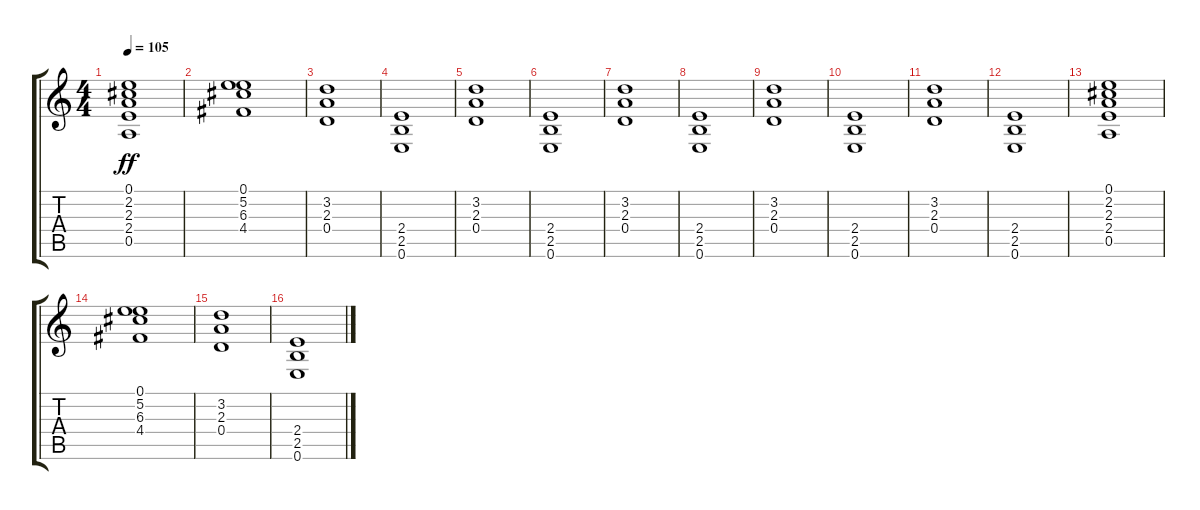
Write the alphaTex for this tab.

\track "" {instrument distortionguitar}
\staff {score tabs}
\tuning (E4 B3 G3 D3 A2 E2) {hide}
\ts (4 4)
\tempo 105
\clef g2
\ks c
(0.1 2.2 2.3 2.4 0.5).1{dy ff} |
(0.1 5.2 6.3 4.4).1 |
(3.2 2.3 0.4).1 |
(2.4 2.5 0.6).1 |
(3.2 2.3 0.4).1 |
(2.4 2.5 0.6).1 |
(3.2 2.3 0.4).1 |
(2.4 2.5 0.6).1 |
(3.2 2.3 0.4).1 |
(2.4 2.5 0.6).1 |
(3.2 2.3 0.4).1 |
(2.4 2.5 0.6).1 |
(0.1 2.2 2.3 2.4 0.5).1 |
(0.1 5.2 6.3 4.4).1 |
(3.2 2.3 0.4).1 |
(2.4 2.5 0.6).1
